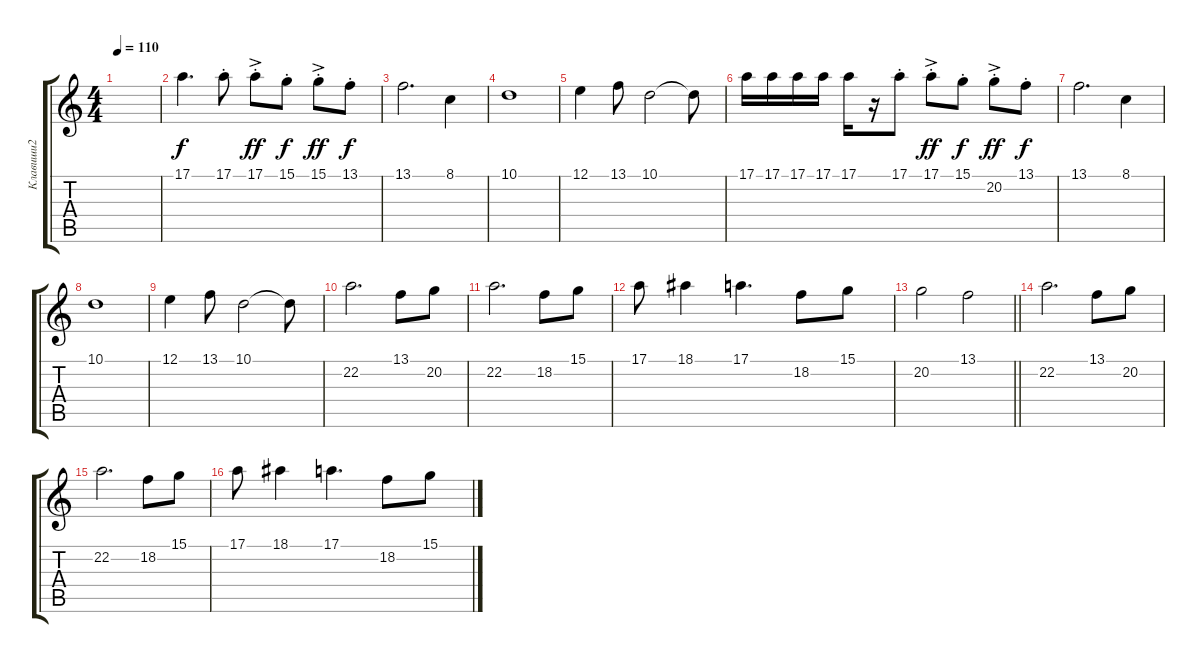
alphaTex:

\track ("Клавиши2" "Клавиши2") {instrument fx8scifi}
\staff {score tabs}
\tuning (E4 B3 G3 D3 A2 E2) {hide}
\ts (4 4)
\tempo 110
\clef g2
\ks c
|
17.1.4{d} 17.1{st}.8 17.1{ac st}.8{dy ff} 15.1{st}.8{dy f} 15.1{ac st}.8{dy ff} 13.1{st}.8{dy f} |
13.1.2{d} 8.1.4 |
10.1.1 |
12.1.4 13.1.8 10.1.2 10.1{t}.8 |
17.1.16 17.1.16 17.1.16 17.1.16 17.1.16 r.16 17.1{st}.8 17.1{ac st}.8{dy ff} 15.1{st}.8{dy f} 20.2{ac st}.8{dy ff} 13.1{st}.8{dy f} |
13.1.2{d} 8.1.4 |
10.1.1 |
12.1.4 13.1.8 10.1.2 10.1{t}.8 |
22.2.2{d} 13.1.8 20.2.8 |
22.2.2{d} 18.2.8 15.1.8 |
17.1.8 18.1.4 17.1.4{d} 18.2.8 15.1.8 |
\barLineRight lightlight
20.2.2 13.1.2 |
22.2.2{d} 13.1.8 20.2.8 |
22.2.2{d} 18.2.8 15.1.8 |
17.1.8 18.1.4 17.1.4{d} 18.2.8 15.1.8
